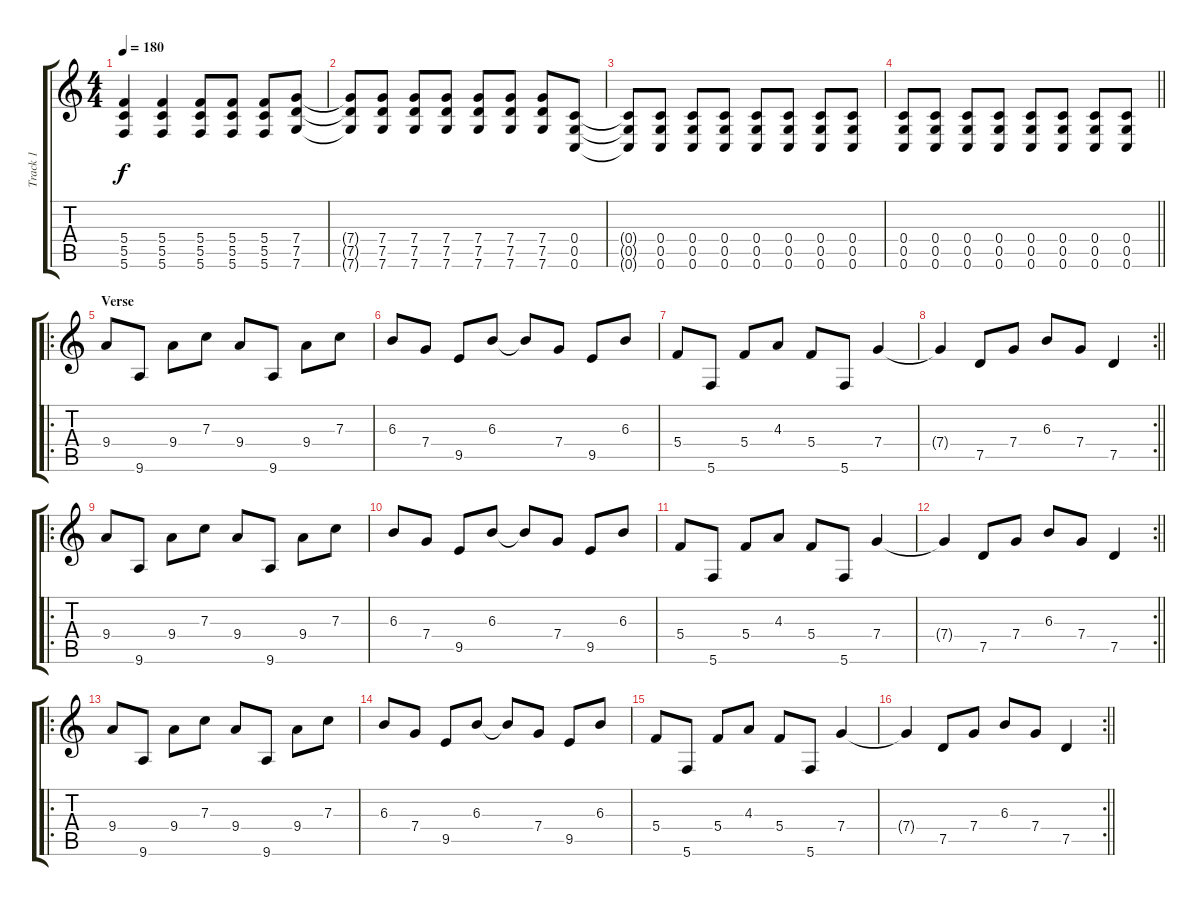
\track ("Track 1" "Track 1") {instrument distortionguitar}
\staff {score tabs}
\tuning (D4 A3 F3 C3 G2 C2) {hide}
\ts (4 4)
\tempo 180
\clef g2
\ks c
(5.4{t} 5.5{t} 5.6{t}).4{dy f} (5.4 5.5 5.6).4 (5.4 5.5 5.6).8 (5.4 5.5 5.6).8 (5.4 5.5 5.6).8 (7.4 7.5 7.6).8 |
(7.4{t} 7.5{t} 7.6{t}).8 (7.4 7.5 7.6).8 (7.4 7.5 7.6).8 (7.4 7.5 7.6).8 (7.4 7.5 7.6).8 (7.4 7.5 7.6).8 (7.4 7.5 7.6).8 (0.4 0.5 0.6).8 |
(0.4{t} 0.5{t} 0.6{t}).8 (0.4 0.5 0.6).8 (0.4 0.5 0.6).8 (0.4 0.5 0.6).8 (0.4 0.5 0.6).8 (0.4 0.5 0.6).8 (0.4 0.5 0.6).8 (0.4 0.5 0.6).8 |
\barLineRight lightlight
(0.4 0.5 0.6).8 (0.4 0.5 0.6).8 (0.4 0.5 0.6).8 (0.4 0.5 0.6).8 (0.4 0.5 0.6).8 (0.4 0.5 0.6).8 (0.4 0.5 0.6).8 (0.4 0.5 0.6).8 |
\ro
\section ("" "Verse")
9.4.8 9.6.8 9.4.8 7.3.8 9.4.8 9.6.8 9.4.8 7.3.8 |
6.3.8 7.4.8 9.5.8 6.3.8 6.3{t}.8 7.4.8 9.5.8 6.3.8 |
5.4.8 5.6.8 5.4.8 4.3.8 5.4.8 5.6.8 7.4.4 |
\rc 2
\barLineRight lightlight
7.4{t}.4 7.5.8 7.4.8 6.3.8 7.4.8 7.5.4 |
\ro
9.4.8 9.6.8 9.4.8 7.3.8 9.4.8 9.6.8 9.4.8 7.3.8 |
6.3.8 7.4.8 9.5.8 6.3.8 6.3{t}.8 7.4.8 9.5.8 6.3.8 |
5.4.8 5.6.8 5.4.8 4.3.8 5.4.8 5.6.8 7.4.4 |
\rc 2
\barLineRight lightlight
7.4{t}.4 7.5.8 7.4.8 6.3.8 7.4.8 7.5.4 |
\ro
9.4.8 9.6.8 9.4.8 7.3.8 9.4.8 9.6.8 9.4.8 7.3.8 |
6.3.8 7.4.8 9.5.8 6.3.8 6.3{t}.8 7.4.8 9.5.8 6.3.8 |
5.4.8 5.6.8 5.4.8 4.3.8 5.4.8 5.6.8 7.4.4 |
\rc 2
\barLineRight lightlight
7.4{t}.4 7.5.8 7.4.8 6.3.8 7.4.8 7.5.4
